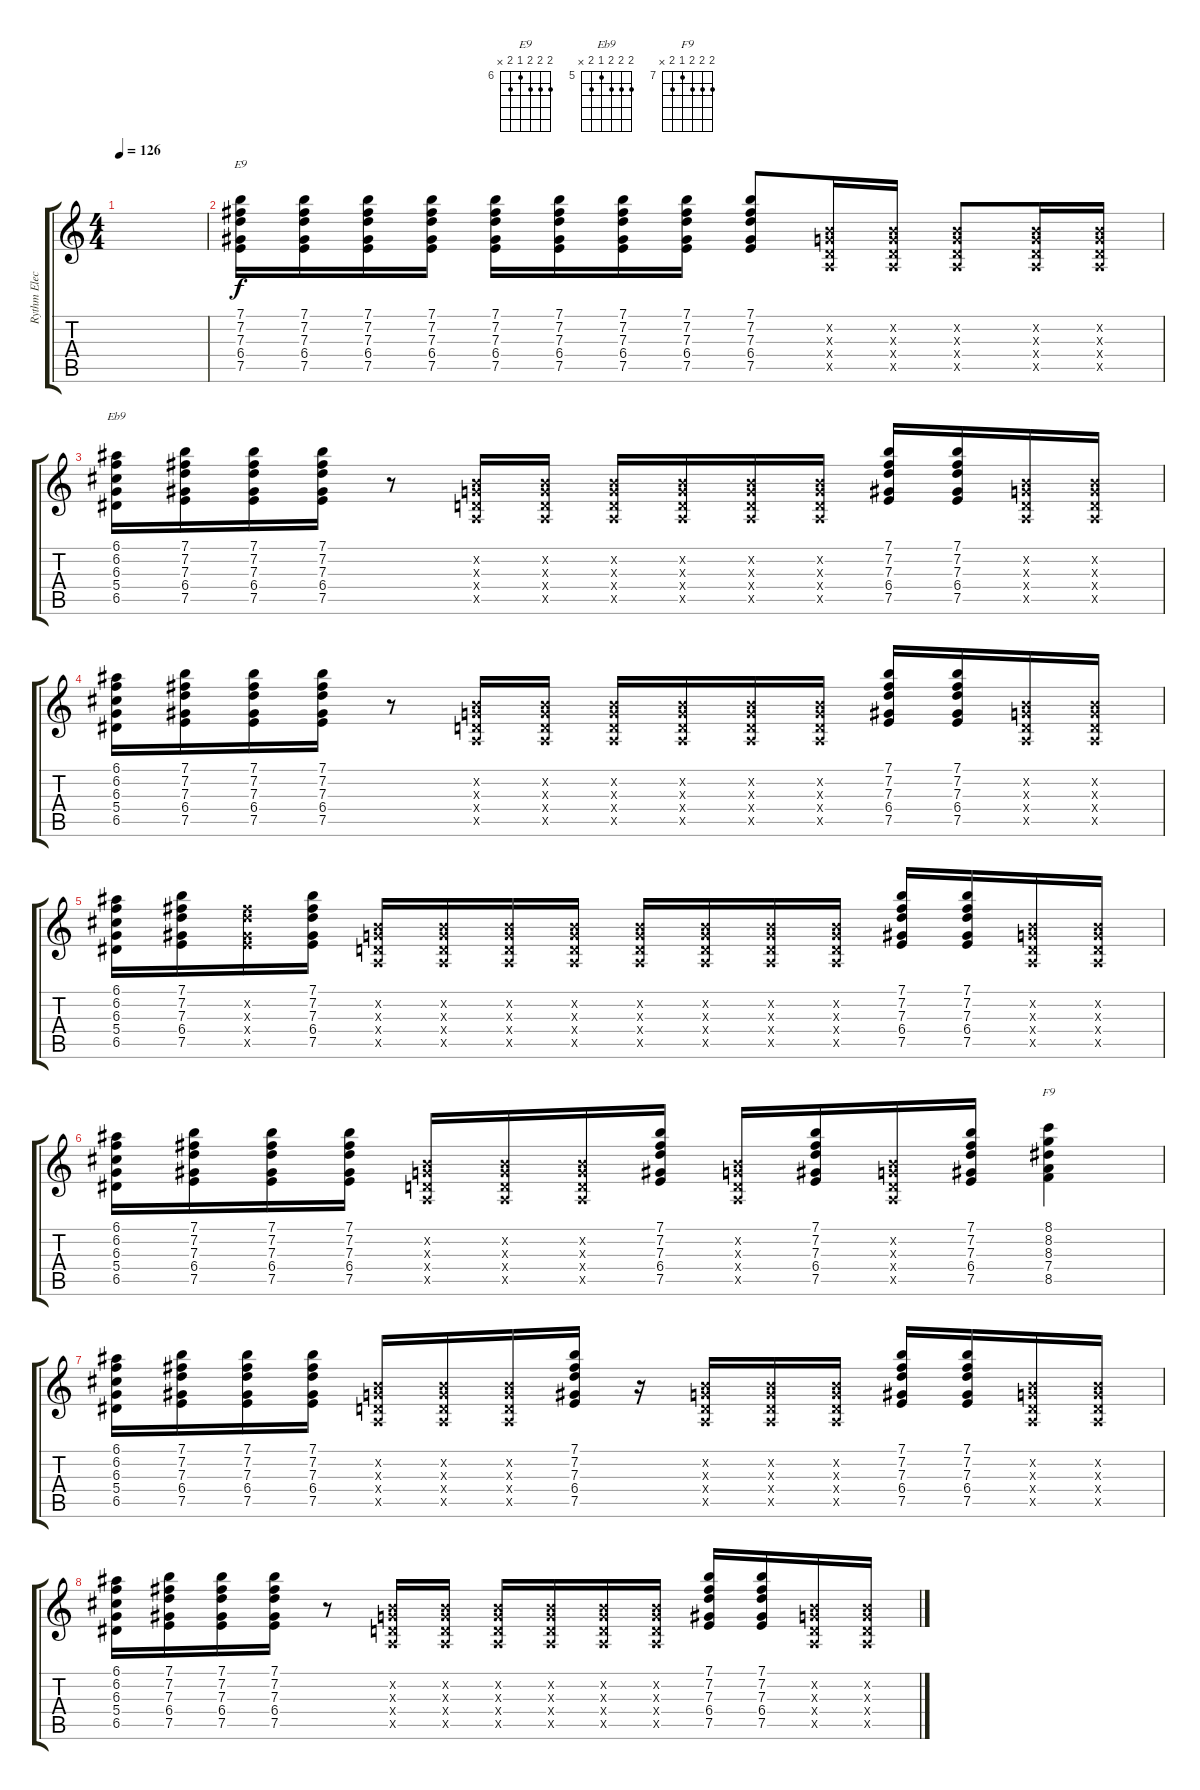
\track ("Rythm Electric" "Rythm Elec") {instrument distortionguitar}
\staff {score tabs}
\tuning (E4 B3 G3 D3 A2 E2) {hide}
\chord ("E9" 7 7 7 6 7 x) {firstfret 6}
\chord ("Eb9" 6 6 6 5 6 x) {firstfret 5}
\chord ("F9" 8 8 8 7 8 x) {firstfret 7}
\ts (4 4)
\tempo 126
\clef g2
\ks c
|
(7.1 7.2 7.3 6.4 7.5).16{ch "E9"} (7.1 7.2 7.3 6.4 7.5).16 (7.1 7.2 7.3 6.4 7.5).16 (7.1 7.2 7.3 6.4 7.5).16 (7.1 7.2 7.3 6.4 7.5).16 (7.1 7.2 7.3 6.4 7.5).16 (7.1 7.2 7.3 6.4 7.5).16 (7.1 7.2 7.3 6.4 7.5).16 (7.1 7.2 7.3 6.4 7.5).8 (0.2{x} 0.3{x} 0.4{x} 0.5{x}).16 (0.2{x} 0.3{x} 0.4{x} 0.5{x}).16 (0.2{x} 0.3{x} 0.4{x} 0.5{x}).8 (0.2{x} 0.3{x} 0.4{x} 0.5{x}).16 (0.2{x} 0.3{x} 0.4{x} 0.5{x}).16 |
(6.1 6.2 6.3 5.4 6.5).16{ch "Eb9"} (7.1 7.2 7.3 6.4 7.5).16 (7.1 7.2 7.3 6.4 7.5).16 (7.1 7.2 7.3 6.4 7.5).16 r.8 (0.2{x} 0.3{x} 0.4{x} 0.5{x}).16 (0.2{x} 0.3{x} 0.4{x} 0.5{x}).16 (0.2{x} 0.3{x} 0.4{x} 0.5{x}).16 (0.2{x} 0.3{x} 0.4{x} 0.5{x}).16 (0.2{x} 0.3{x} 0.4{x} 0.5{x}).16 (0.2{x} 0.3{x} 0.4{x} 0.5{x}).16 (7.1 7.2 7.3 6.4 7.5).16 (7.1 7.2 7.3 6.4 7.5).16 (0.2{x} 0.3{x} 0.4{x} 0.5{x}).16 (0.2{x} 0.3{x} 0.4{x} 0.5{x}).16 |
(6.1 6.2 6.3 5.4 6.5).16 (7.1 7.2 7.3 6.4 7.5).16 (7.1 7.2 7.3 6.4 7.5).16 (7.1 7.2 7.3 6.4 7.5).16 r.8 (0.2{x} 0.3{x} 0.4{x} 0.5{x}).16 (0.2{x} 0.3{x} 0.4{x} 0.5{x}).16 (0.2{x} 0.3{x} 0.4{x} 0.5{x}).16 (0.2{x} 0.3{x} 0.4{x} 0.5{x}).16 (0.2{x} 0.3{x} 0.4{x} 0.5{x}).16 (0.2{x} 0.3{x} 0.4{x} 0.5{x}).16 (7.1 7.2 7.3 6.4 7.5).16 (7.1 7.2 7.3 6.4 7.5).16 (0.2{x} 0.3{x} 0.4{x} 0.5{x}).16 (0.2{x} 0.3{x} 0.4{x} 0.5{x}).16 |
(6.1 6.2 6.3 5.4 6.5).16 (7.1 7.2 7.3 6.4 7.5).16 (7.2{x} 7.3{x} 6.4{x} 7.5{x}).16 (7.1 7.2 7.3 6.4 7.5).16 (0.2{x} 0.3{x} 0.4{x} 0.5{x}).16 (0.2{x} 0.3{x} 0.4{x} 0.5{x}).16 (0.2{x} 0.3{x} 0.4{x} 0.5{x}).16 (0.2{x} 0.3{x} 0.4{x} 0.5{x}).16 (0.2{x} 0.3{x} 0.4{x} 0.5{x}).16 (0.2{x} 0.3{x} 0.4{x} 0.5{x}).16 (0.2{x} 0.3{x} 0.4{x} 0.5{x}).16 (0.2{x} 0.3{x} 0.4{x} 0.5{x}).16 (7.1 7.2 7.3 6.4 7.5).16 (7.1 7.2 7.3 6.4 7.5).16 (0.2{x} 0.3{x} 0.4{x} 0.5{x}).16 (0.2{x} 0.3{x} 0.4{x} 0.5{x}).16 |
(6.1 6.2 6.3 5.4 6.5).16 (7.1 7.2 7.3 6.4 7.5).16 (7.1 7.2 7.3 6.4 7.5).16 (7.1 7.2 7.3 6.4 7.5).16 (0.2{x} 0.3{x} 0.4{x} 0.5{x}).16 (0.2{x} 0.3{x} 0.4{x} 0.5{x}).16 (0.2{x} 0.3{x} 0.4{x} 0.5{x}).16 (7.1 7.2 7.3 6.4 7.5).16 (0.2{x} 0.3{x} 0.4{x} 0.5{x}).16 (7.1 7.2 7.3 6.4 7.5).16 (0.2{x} 0.3{x} 0.4{x} 0.5{x}).16 (7.1 7.2 7.3 6.4 7.5).16 (8.1 8.2 8.3 7.4 8.5).4{ch "F9"} |
(6.1 6.2 6.3 5.4 6.5).16 (7.1 7.2 7.3 6.4 7.5).16 (7.1 7.2 7.3 6.4 7.5).16 (7.1 7.2 7.3 6.4 7.5).16 (0.2{x} 0.3{x} 0.4{x} 0.5{x}).16 (0.2{x} 0.3{x} 0.4{x} 0.5{x}).16 (0.2{x} 0.3{x} 0.4{x} 0.5{x}).16 (7.1 7.2 7.3 6.4 7.5).16 r.16 (0.2{x} 0.3{x} 0.4{x} 0.5{x}).16 (0.2{x} 0.3{x} 0.4{x} 0.5{x}).16 (0.2{x} 0.3{x} 0.4{x} 0.5{x}).16 (7.1 7.2 7.3 6.4 7.5).16 (7.1 7.2 7.3 6.4 7.5).16 (0.2{x} 0.3{x} 0.4{x} 0.5{x}).16 (0.2{x} 0.3{x} 0.4{x} 0.5{x}).16 |
(6.1 6.2 6.3 5.4 6.5).16 (7.1 7.2 7.3 6.4 7.5).16 (7.1 7.2 7.3 6.4 7.5).16 (7.1 7.2 7.3 6.4 7.5).16 r.8 (0.2{x} 0.3{x} 0.4{x} 0.5{x}).16 (0.2{x} 0.3{x} 0.4{x} 0.5{x}).16 (0.2{x} 0.3{x} 0.4{x} 0.5{x}).16 (0.2{x} 0.3{x} 0.4{x} 0.5{x}).16 (0.2{x} 0.3{x} 0.4{x} 0.5{x}).16 (0.2{x} 0.3{x} 0.4{x} 0.5{x}).16 (7.1 7.2 7.3 6.4 7.5).16 (7.1 7.2 7.3 6.4 7.5).16 (0.2{x} 0.3{x} 0.4{x} 0.5{x}).16 (0.2{x} 0.3{x} 0.4{x} 0.5{x}).16
